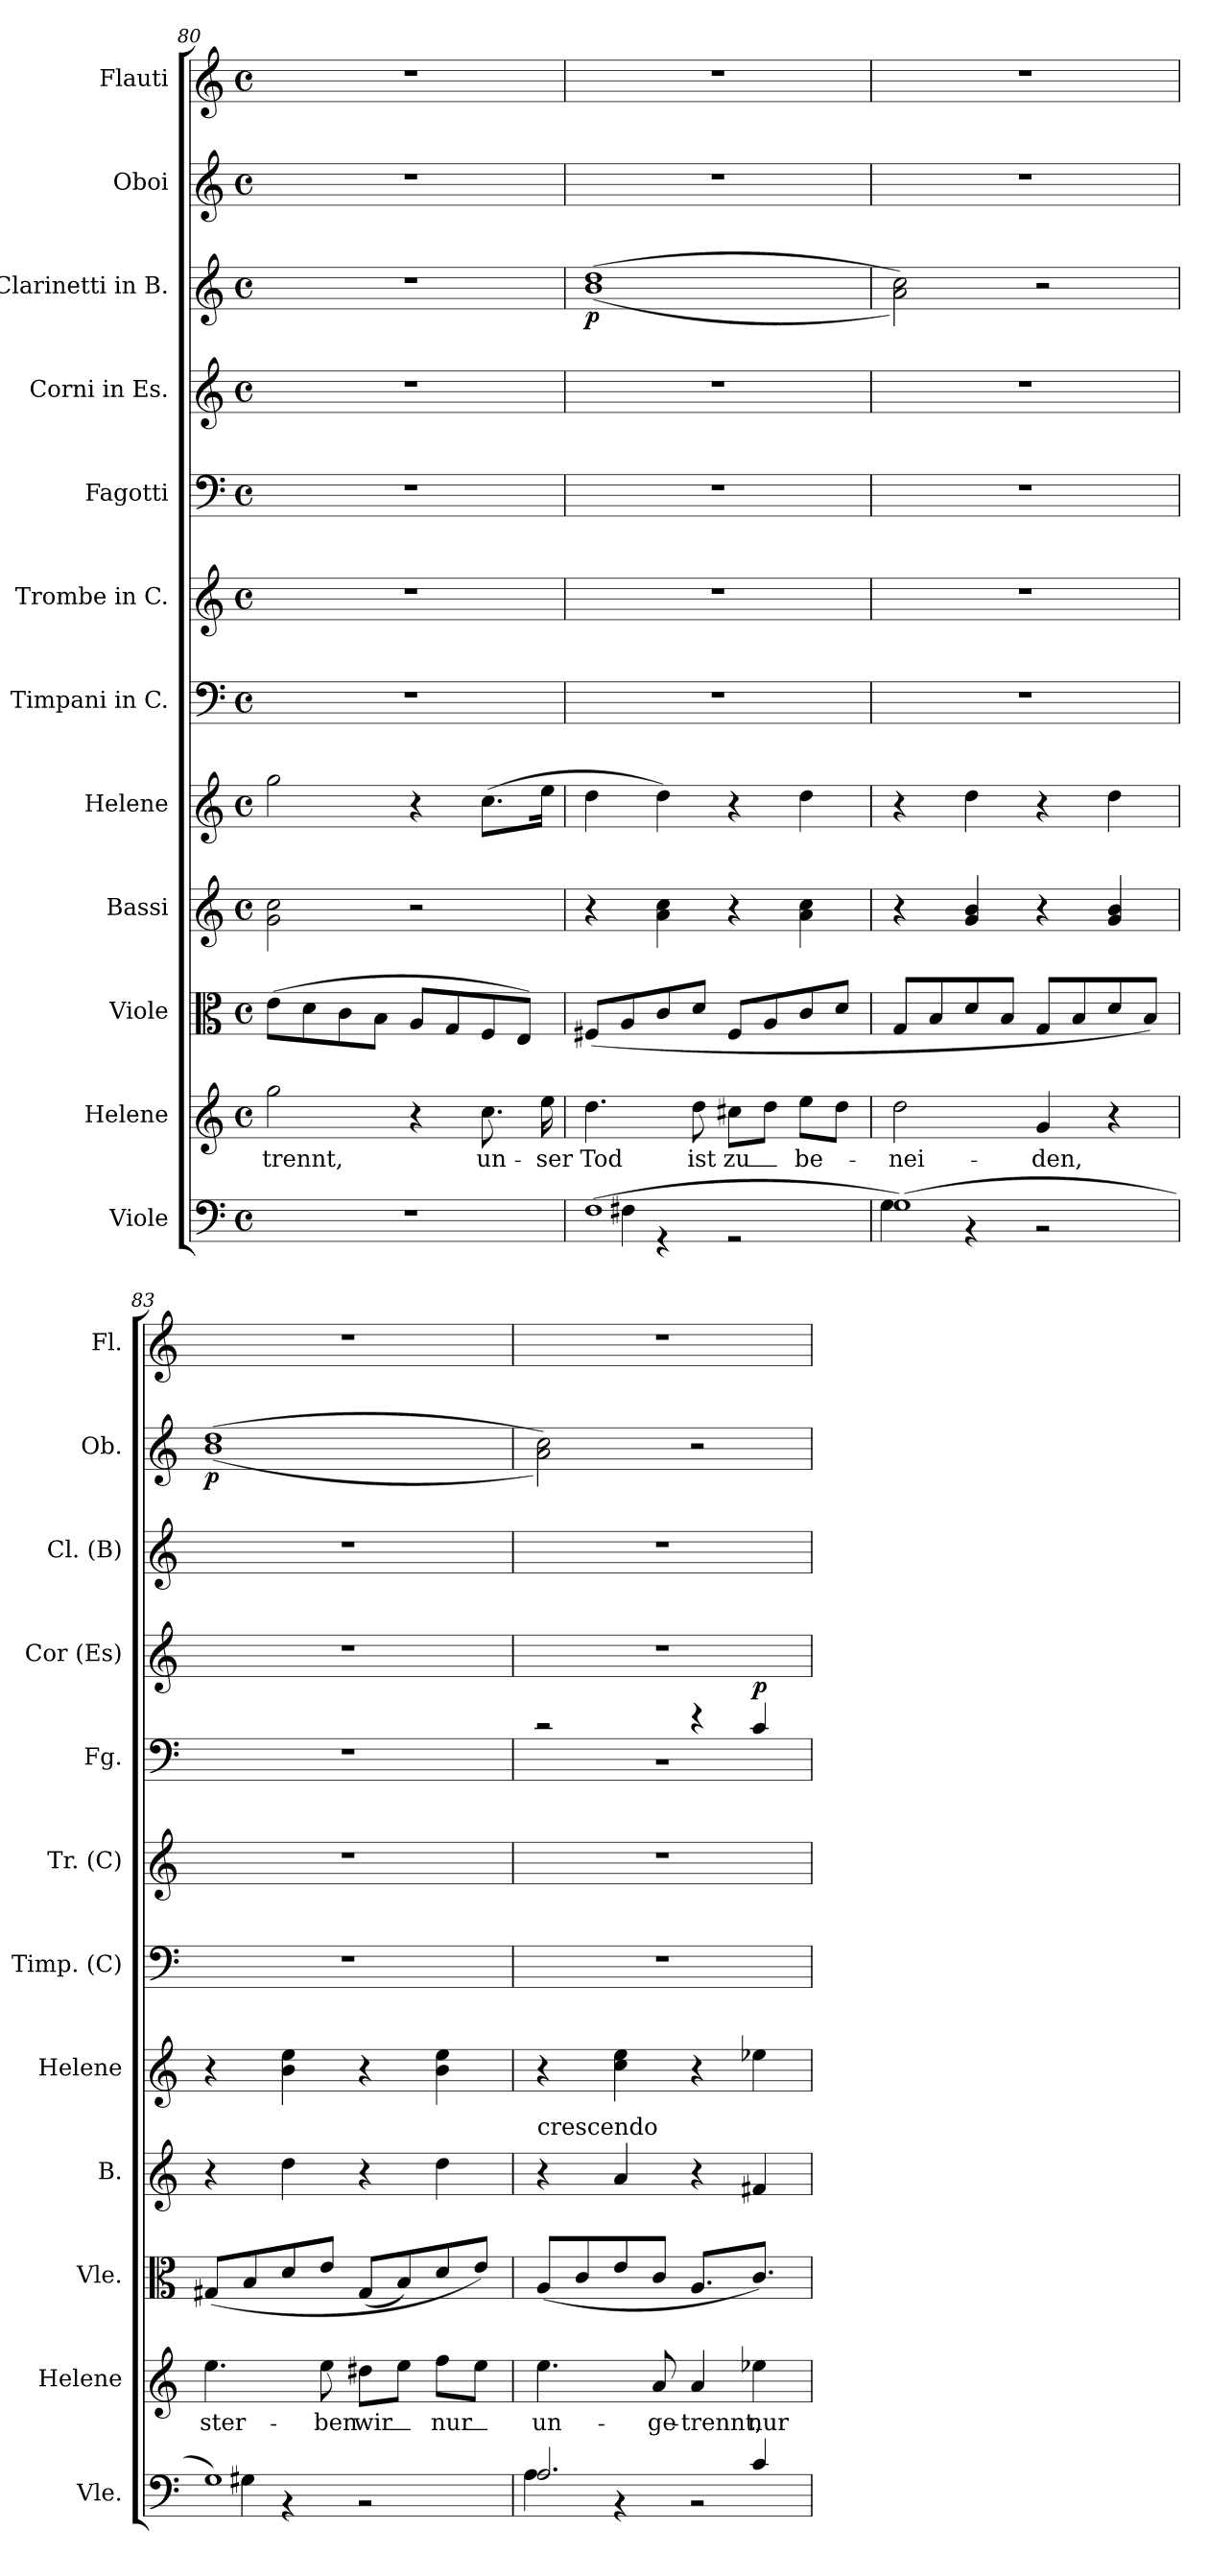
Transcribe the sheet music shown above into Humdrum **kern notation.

**kern	**kern	**text	**kern	**kern	**kern	**kern	**kern	**kern	**dynam	**kern	**kern	**dynam	**kern	**dynam	**kern
*part12	*part11	*part11	*part10	*part9	*part8	*part7	*part6	*part5	*part5	*part4	*part3	*part3	*part2	*part2	*part1
*staff12	*staff11	*staff11	*staff10	*staff9	*staff8	*staff7	*staff6	*staff5	*staff5	*staff4	*staff3	*staff3	*staff2	*staff2	*staff1
*I"Viole	*I"Helene	*	*I"Viole	*I"Bassi	*I"Helene	*I"Timpani in C.	*I"Trombe in C.	*I"Fagotti	*	*I"Corni in Es.	*I"Clarinetti in B.	*	*I"Oboi	*	*I"Flauti
*I'Vle.	*I'Helene	*	*I'Vle.	*I'B.	*I'Helene	*I'Timp. (C)	*I'Tr. (C)	*I'Fg.	*	*I'Cor (Es)	*I'Cl. (B)	*	*I'Ob.	*	*I'Fl.
*clefF4	*clefG2	*	*clefC3	*clefG2	*clefG2	*clefF4	*clefG2	*clefF4	*	*clefG2	*clefG2	*	*clefG2	*	*clefG2
*	*	*	*	*	*	*	*	*	*	*ITrd4c7	*ITrd1c2	*	*	*	*
*M4/4	*M4/4	*	*M4/4	*M4/4	*M4/4	*M4/4	*M4/4	*M4/4	*	*M4/4	*M4/4	*	*M4/4	*	*M4/4
*met(c)	*met(c)	*	*met(c)	*met(c)	*met(c)	*met(c)	*met(c)	*met(c)	*	*met(c)	*met(c)	*	*met(c)	*	*met(c)
=80	=80	=80	=80	=80	=80	=80	=80	=80	=80	=80	=80	=80	=80	=80	=80
1r	2gg\	trennt,	(>8e\L	2g\ 2cc\	2gg\	1r	1r	1r	.	1r	1r	.	1r	.	1r
.	.	.	8d\	.	.	.	.	.	.	.	.	.	.	.	.
.	.	.	8c\	.	.	.	.	.	.	.	.	.	.	.	.
.	.	.	8B\J	.	.	.	.	.	.	.	.	.	.	.	.
.	4r	.	8A/L	2r	4r	.	.	.	.	.	.	.	.	.	.
.	.	.	8G/	.	.	.	.	.	.	.	.	.	.	.	.
.	8.cc\	un-	8F/	.	(>8.cc\L	.	.	.	.	.	.	.	.	.	.
.	.	.	8E/J)	.	.	.	.	.	.	.	.	.	.	.	.
.	16ee\	ser	.	.	16ee\Jk	.	.	.	.	.	.	.	.	.	.
=81	=81	=81	=81	=81	=81	=81	=81	=81	=81	=81	=81	=81	=81	=81	=81
*^	*	*	*	*	*	*	*	*	*	*	*	*	*	*	*
!	!	!	!	!	!	!	!	!	!	!	!	!	!LO:DY:b	!	!	!
(>1F	4F#\	4.dd\	Tod	(<8F#/L	4r	4dd\	1r	1r	1r	.	1r	(>(<1a 1cc	p	1r	.	1r
.	.	.	.	8A/	.	.	.	.	.	.	.	.	.	.	.	.
.	4r	.	.	8c/	4a\ 4cc\	4dd\)	.	.	.	.	.	.	.	.	.	.
.	.	8dd\	ist	8d/J	.	.	.	.	.	.	.	.	.	.	.	.
.	2r	8cc#\L	zu_	8F#/L	4r	4r	.	.	.	.	.	.	.	.	.	.
.	.	8dd\J	.	8A/	.	.	.	.	.	.	.	.	.	.	.	.
.	.	8ee\L	be-	8c/	4a\ 4cc\	4dd\	.	.	.	.	.	.	.	.	.	.
.	.	8dd\J	.	8d/J	.	.	.	.	.	.	.	.	.	.	.	.
=82	=82	=82	=82	=82	=82	=82	=82	=82	=82	=82	=82	=82	=82	=82	=82	=82
(>1G)	4G\	2dd\	nei-	8G/L	4r	4r	1r	1r	1r	.	1r	2g\ 2b\))	.	1r	.	1r
.	.	.	.	8B/	.	.	.	.	.	.	.	.	.	.	.	.
.	4r	.	.	8d/	4g/ 4b/	4dd\	.	.	.	.	.	.	.	.	.	.
.	.	.	.	8B/J	.	.	.	.	.	.	.	.	.	.	.	.
.	2r	4g/	den,	8G/L	4r	4r	.	.	.	.	.	2r	.	.	.	.
.	.	.	.	8B/	.	.	.	.	.	.	.	.	.	.	.	.
.	.	4r	.	8d/	4g/ 4b/	4dd\	.	.	.	.	.	.	.	.	.	.
.	.	.	.	8B/J)	.	.	.	.	.	.	.	.	.	.	.	.
!!LO:PB:g=z
=83	=83	=83	=83	=83	=83	=83	=83	=83	=83	=83	=83	=83	=83	=83	=83	=83
!	!	!	!	!	!	!	!	!	!	!	!	!	!	!	!LO:DY:b	!
1G)	4G#\	4.ee\	ster-	(<8G#/L	4r	4r	1r	1r	1r	.	1r	1r	.	(>(<1b 1dd	p	1r
.	.	.	.	8B/	.	.	.	.	.	.	.	.	.	.	.	.
.	4r	.	.	8d/	4dd\	4b\ 4ee\	.	.	.	.	.	.	.	.	.	.
.	.	8ee\	ben	8e/J	.	.	.	.	.	.	.	.	.	.	.	.
.	2r	8dd#\L	wir_	(<8G#/L	4r	4r	.	.	.	.	.	.	.	.	.	.
.	.	8ee\J	.	8B/)	.	.	.	.	.	.	.	.	.	.	.	.
.	.	8ff\L	nur_	8d/	4dd\	4b\ 4ee\	.	.	.	.	.	.	.	.	.	.
.	.	8ee\J	.	8e/J)	.	.	.	.	.	.	.	.	.	.	.	.
=84	=84	=84	=84	=84	=84	=84	=84	=84	=84	=84	=84	=84	=84	=84	=84	=84
*	*	*	*	*	*	*	*	*	*^	*	*	*	*	*	*	*
!	!	!	!	!	!LO:TX:a:t=crescendo	!	!	!	!	!	!	!	!	!	!	!	!
2.A/	4A\	4.ee\	un-	(>8A/L	4r	4r	1r	1r	2r	1r	.	1r	1r	.	2a\ 2cc\))	.	1r
.	.	.	.	8c/	.	.	.	.	.	.	.	.	.	.	.	.	.
.	4r	.	.	8e/	4a/	4cc\ 4ee\	.	.	.	.	.	.	.	.	.	.	.
.	.	8a/	ge-	8c/J	.	.	.	.	.	.	.	.	.	.	.	.	.
*	*	*	*	*Xtuplet	*	*	*	*	*	*	*	*	*	*	*	*	*
.	2r	4a/	trennt,	6.A/L	4r	4r	.	.	4r	.	.	.	.	.	2r	.	.
!	!	!	!	!	!	!	!	!	!	!	!LO:DY:a	!	!	!	!	!	!
4c/	.	4ee-\	nur	6.c/J)	4f#/	4ee-\	.	.	4c/	.	p	.	.	.	.	.	.
*v	*v	*	*	*	*	*	*	*	*v	*v	*	*	*	*	*	*	*
=	=	=	=	=	=	=	=	=	=	=	=	=	=	=	=
*-	*-	*-	*-	*-	*-	*-	*-	*-	*-	*-	*-	*-	*-	*-	*-
